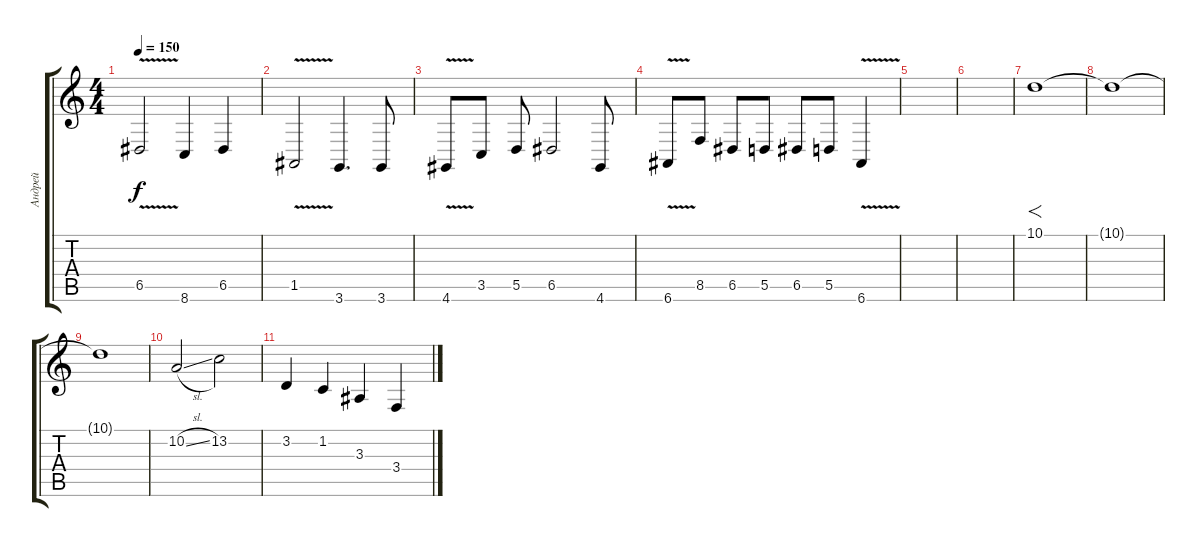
\track ("Андрей" "Андрей") {instrument viola}
\staff {score tabs}
\tuning (E4 B3 G3 D3 A2 E2) {hide}
\ts (4 4)
\tempo 150
\clef g2
\ks c
6.5{v}.2{dy f} 8.6.4 6.5.4 |
1.5{v}.2 3.6.4{d} 3.6.8 |
4.6{v}.8 3.5.8 5.5.8 6.5.2 4.6.8 |
6.6{v}.8 8.5.8 6.5.8 5.5.8 6.5.8 5.5.8 6.6{v}.4 |
|
|
10.1.1{f} |
10.1{t}.1 |
10.1{t}.1 |
10.2{sl}.2 13.2.2 |
3.2.4 1.2.4 3.3.4 3.4.4
